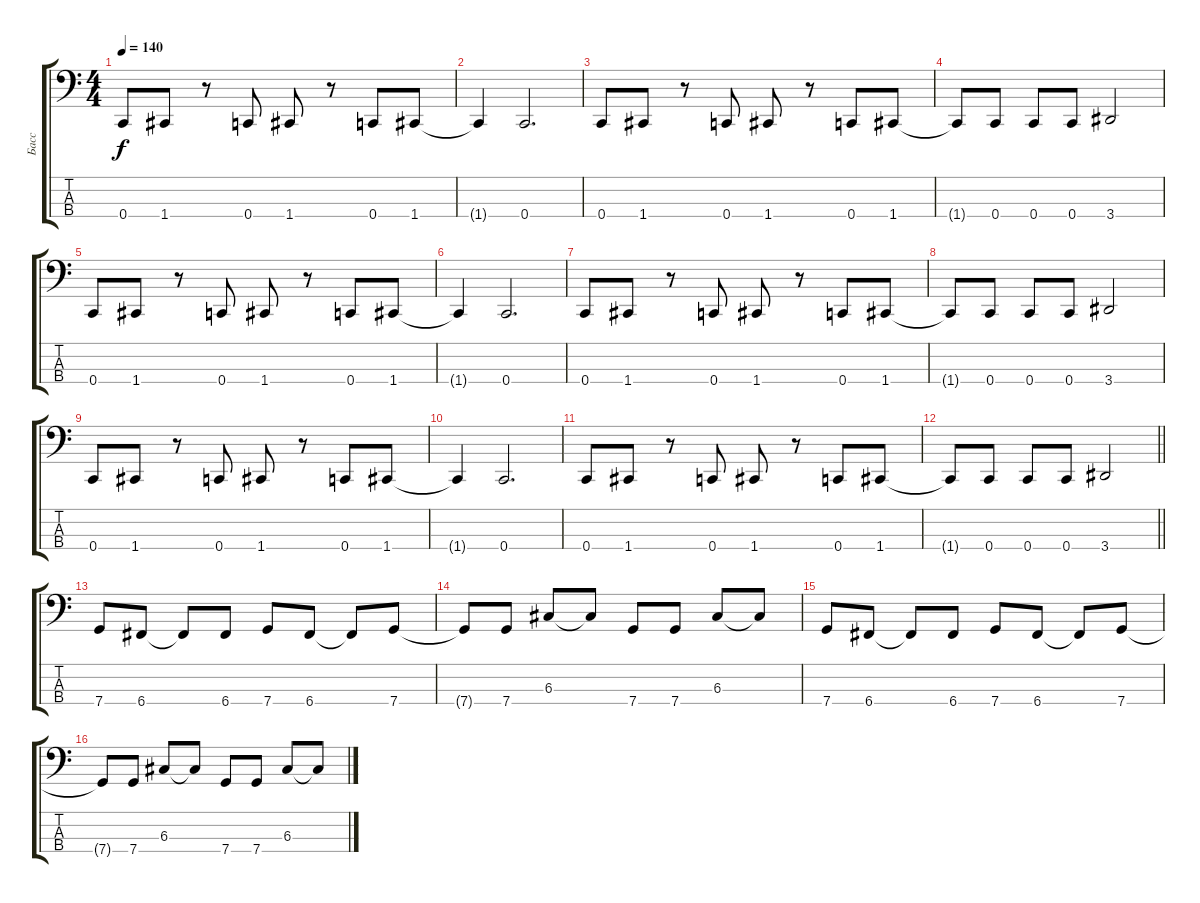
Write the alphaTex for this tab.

\track ("Басс" "Басс") {instrument electricbassfinger}
\staff {score tabs}
\tuning (F2 C2 G1 C1) {hide}
\ts (4 4)
\tempo 140
\clef f4
\ks c
0.4.8{dy f} 1.4.8 r.8 0.4.8 1.4.8 r.8 0.4.8 1.4.8 |
1.4{t}.4 0.4.2{d} |
0.4.8 1.4.8 r.8 0.4.8 1.4.8 r.8 0.4.8 1.4.8 |
1.4{t}.8 0.4.8 0.4.8 0.4.8 3.4.2 |
0.4.8 1.4.8 r.8 0.4.8 1.4.8 r.8 0.4.8 1.4.8 |
1.4{t}.4 0.4.2{d} |
0.4.8 1.4.8 r.8 0.4.8 1.4.8 r.8 0.4.8 1.4.8 |
1.4{t}.8 0.4.8 0.4.8 0.4.8 3.4.2 |
0.4.8 1.4.8 r.8 0.4.8 1.4.8 r.8 0.4.8 1.4.8 |
1.4{t}.4 0.4.2{d} |
0.4.8 1.4.8 r.8 0.4.8 1.4.8 r.8 0.4.8 1.4.8 |
\barLineRight lightlight
1.4{t}.8 0.4.8 0.4.8 0.4.8 3.4.2 |
\section ("" " ")
7.4.8{volume 12} 6.4.8 6.4{t}.8 6.4.8 7.4.8 6.4.8 6.4{t}.8 7.4.8 |
7.4{t}.8 7.4.8 6.3.8 6.3{t}.8 7.4.8 7.4.8 6.3.8 6.3{t}.8 |
7.4.8 6.4.8 6.4{t}.8 6.4.8 7.4.8 6.4.8 6.4{t}.8 7.4.8 |
7.4{t}.8 7.4.8 6.3.8 6.3{t}.8 7.4.8 7.4.8 6.3.8 6.3{t}.8
